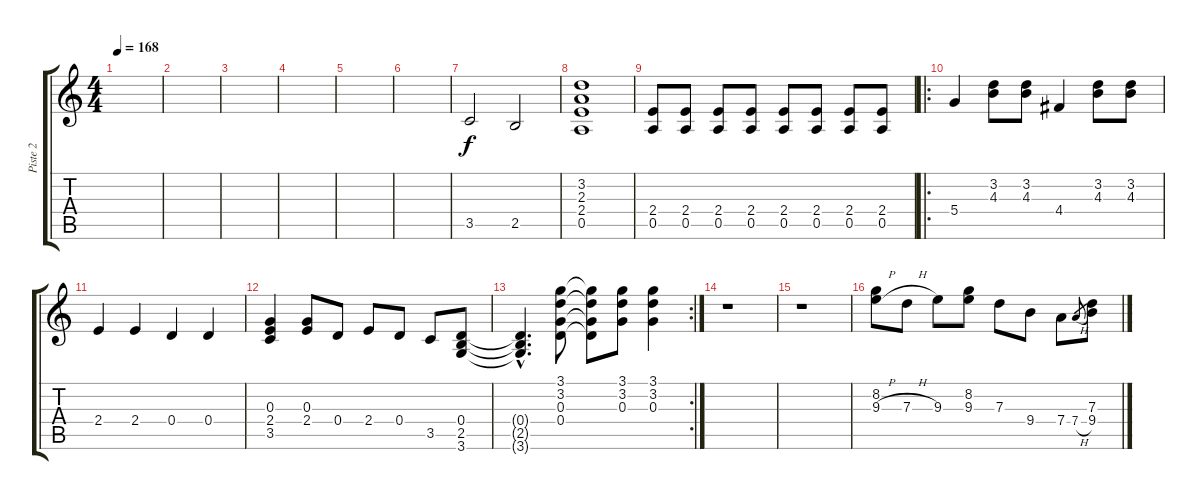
\track ("Piste 2" "Piste 2") {instrument distortionguitar}
\staff {score tabs}
\tuning (E4 B3 G3 D3 A2 E2) {hide}
\ts (4 4)
\tempo 168
\clef g2
\ks c
|
|
|
|
|
|
3.5.2 2.5.2 |
(3.2 2.3 2.4 0.5).1 |
(2.4 0.5).8 (2.4 0.5).8 (2.4 0.5).8 (2.4 0.5).8 (2.4 0.5).8 (2.4 0.5).8 (2.4 0.5).8 (2.4 0.5).8 |
\ro
5.4.4 (3.2 4.3).8 (3.2 4.3).8 4.4.4 (3.2 4.3).8 (3.2 4.3).8 |
2.4.4 2.4.4 0.4.4 0.4.4 |
(0.3 2.4 3.5).4 (0.3 2.4).8 0.4.8 2.4.8 0.4.8 3.5.8 (0.4 2.5 3.6).8 |
\rc 2
(0.4{hac t} 2.5{hac t} 3.6{hac t}).4{d} (3.1 3.2 0.3 0.4).8 (3.1{t} 3.2{t} 0.3{t} 0.4{t}).8 (3.1 3.2 0.3).8 (3.1 3.2 0.3).4 |
r.1 |
r.1 |
(8.2 9.3{h}).8 7.3{h}.8 9.3.8 (8.2 9.3).8 7.3.8 9.4.8 7.4.8 7.4{h}.8{gr} (7.3 9.4).8
